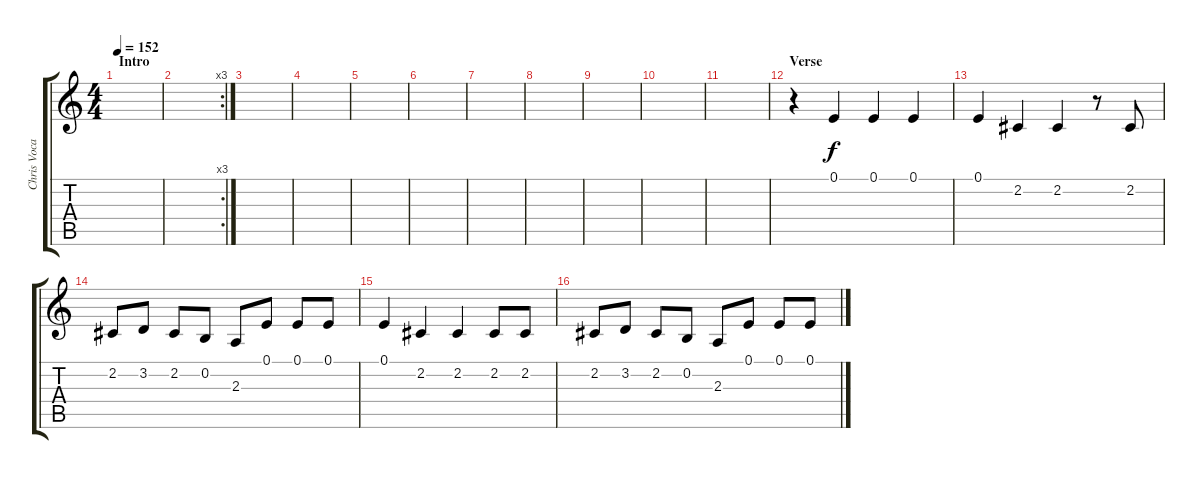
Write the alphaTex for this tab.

\track ("Chris Vocals" "Chris Voca") {instrument lead2sawtooth}
\staff {score tabs}
\tuning (E4 B3 G3 D3 A2 E2) {hide}
\ts (4 4)
\section ("" "Intro")
\tempo 152
\clef g2
\ks c
|
\rc 3
|
|
|
|
|
|
|
|
|
|
\section ("" "Verse")
r.4 0.1.4 0.1.4 0.1.4 |
0.1.4 2.2.4 2.2.4 r.8 2.2.8 |
2.2.8 3.2.8 2.2.8 0.2.8 2.3.8 0.1.8 0.1.8 0.1.8 |
0.1.4 2.2.4 2.2.4 2.2.8 2.2.8 |
2.2.8 3.2.8 2.2.8 0.2.8 2.3.8 0.1.8 0.1.8 0.1.8
